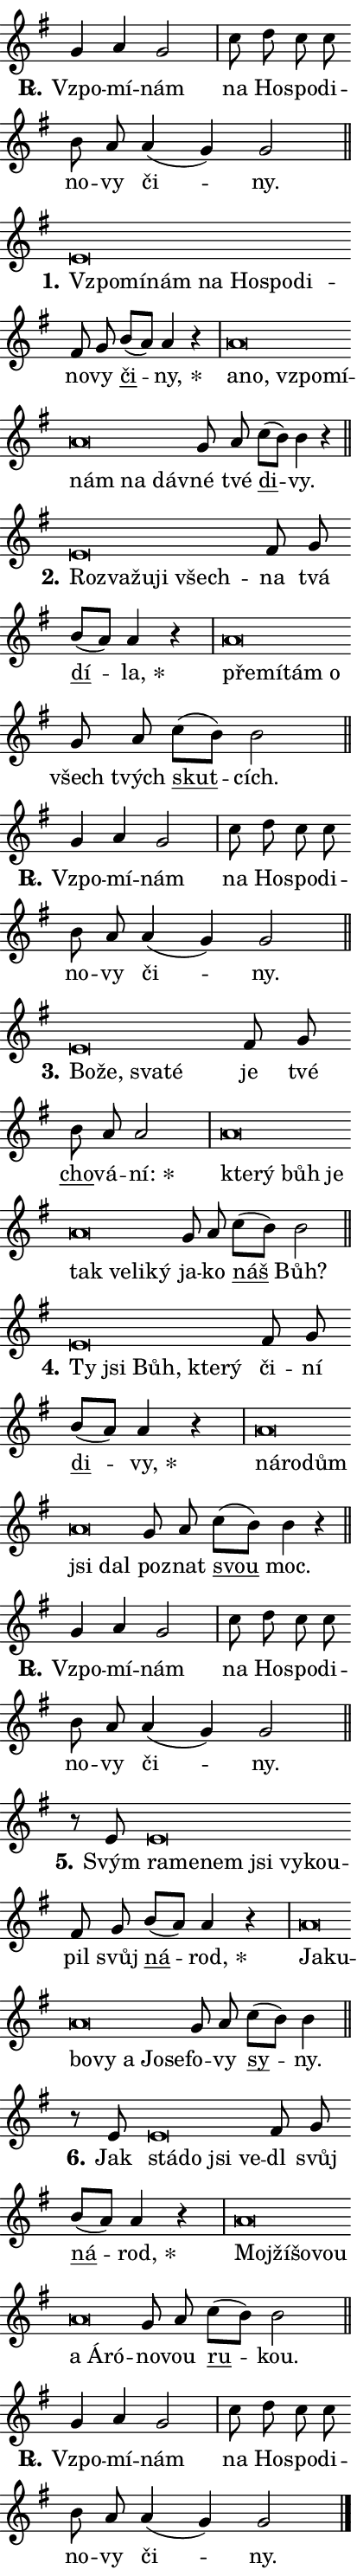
\version "2.24.0"
\header { tagline = "" }
\paper {
  indent = 0\cm
  top-margin = 0\cm
  right-margin = 0.13\cm % to fit lyric hyphens
  bottom-margin = 0\cm
  left-margin = 0\cm
  paper-width = 7\cm
  page-breaking = #ly:one-page-breaking
  system-system-spacing.basic-distance = #11
  score-system-spacing.basic-distance = #11
  ragged-last = ##f
}


%% Author: Thomas Morley
%% https://lists.gnu.org/archive/html/lilypond-user/2020-05/msg00002.html
#(define (line-position grob)
"Returns position of @var[grob} in current system:
   @code{'start}, if at first time-step
   @code{'end}, if at last time-step
   @code{'middle} otherwise
"
  (let* ((col (ly:item-get-column grob))
         (ln (ly:grob-object col 'left-neighbor))
         (rn (ly:grob-object col 'right-neighbor))
         (col-to-check-left (if (ly:grob? ln) ln col))
         (col-to-check-right (if (ly:grob? rn) rn col))
         (break-dir-left
           (and
             (ly:grob-property col-to-check-left 'non-musical #f)
             (ly:item-break-dir col-to-check-left)))
         (break-dir-right
           (and
             (ly:grob-property col-to-check-right 'non-musical #f)
             (ly:item-break-dir col-to-check-right))))
        (cond ((eqv? 1 break-dir-left) 'start)
              ((eqv? -1 break-dir-right) 'end)
              (else 'middle))))

#(define (tranparent-at-line-position vctor)
  (lambda (grob)
  "Relying on @code{line-position} select the relevant enry from @var{vctor}.
Used to determine transparency,"
    (case (line-position grob)
      ((end) (not (vector-ref vctor 0)))
      ((middle) (not (vector-ref vctor 1)))
      ((start) (not (vector-ref vctor 2))))))

noteHeadBreakVisibility =
#(define-music-function (break-visibility)(vector?)
"Makes @code{NoteHead}s transparent relying on @var{break-visibility}"
#{
  \override NoteHead.transparent =
    #(tranparent-at-line-position break-visibility)
#})

#(define delete-ledgers-for-transparent-note-heads
  (lambda (grob)
    "Reads whether a @code{NoteHead} is transparent.
If so this @code{NoteHead} is removed from @code{'note-heads} from
@var{grob}, which is supposed to be @code{LedgerLineSpanner}.
As a result ledgers are not printed for this @code{NoteHead}"
    (let* ((nhds-array (ly:grob-object grob 'note-heads))
           (nhds-list
             (if (ly:grob-array? nhds-array)
                 (ly:grob-array->list nhds-array)
                 '()))
           ;; Relies on the transparent-property being done before
           ;; Staff.LedgerLineSpanner.after-line-breaking is executed.
           ;; This is fragile ...
           (to-keep
             (remove
               (lambda (nhd)
                 (ly:grob-property nhd 'transparent #f))
               nhds-list)))
      ;; TODO find a better method to iterate over grob-arrays, similiar
      ;; to filter/remove etc for lists
      ;; For now rebuilt from scratch
      (set! (ly:grob-object grob 'note-heads)  '())
      (for-each
        (lambda (nhd)
          (ly:pointer-group-interface::add-grob grob 'note-heads nhd))
        to-keep))))

squashNotes = {
  \override NoteHead.X-extent = #'(-0.2 . 0.2)
  \override NoteHead.Y-extent = #'(-0.75 . 0)
  \override NoteHead.stencil =
    #(lambda (grob)
       (let ((pos (ly:grob-property grob 'staff-position)))
         (begin
           (if (< pos -7) (display "ERROR: Lower brevis then expected\n") (display ""))
           (if (<= pos -6) ly:text-interface::print ly:note-head::print))))
}
unSquashNotes = {
  \revert NoteHead.X-extent
  \revert NoteHead.Y-extent
  \revert NoteHead.stencil
}

hideNotes = \noteHeadBreakVisibility #begin-of-line-visible
unHideNotes = \noteHeadBreakVisibility #all-visible

% work-around for resetting accidentals
% https://lilypond.org/doc/v2.23/Documentation/notation/displaying-rhythms#unmetered-music
cadenzaMeasure = {
  \cadenzaOff
  \partial 1024 s1024
  \cadenzaOn
}

#(define-markup-command (accent layout props text) (markup?)
  "Underline accented syllable"
  (interpret-markup layout props
    #{\markup \override #'(offset . 4.3) \underline { #text }#}))

responsum = \markup \concat {
  "R" \hspace #-1.05 \path #0.1 #'((moveto 0 0.07) (lineto 0.9 0.8)) \hspace #0.05 "."
}

spaceSize = #0.6828661417322834 % exact space size for TeX Gyre Schola

\layout {
  \context {
    \Staff
    \remove "Time_signature_engraver"
    \override LedgerLineSpanner.after-line-breaking = #delete-ledgers-for-transparent-note-heads
  }
  \context {
    \Lyrics {
      \override LyricSpace.minimum-distance = \spaceSize
      \override LyricText.font-name = #"TeX Gyre Schola"
      \override LyricText.font-size = 1
      \override StanzaNumber.font-name = #"TeX Gyre Schola Bold"
      \override StanzaNumber.font-size = 1
    }
  }
  \context {
    \Score 
    \override NoteHead.text =
      #(lambda (grob) 
        (let ((pos (ly:grob-property grob 'staff-position)))
          #{\markup {
            \combine
              \halign #-0.55 \raise #(if (= pos -6) 0 0.5) \override #'(thickness . 2) \draw-line #'(3.2 . 0)
              \musicglyph "noteheads.sM1"
          }#}))
  }
}

% magnetic-lyrics.ily
%
%   written by
%     Jean Abou Samra <jean@abou-samra.fr>
%     Werner Lemberg <wl@gnu.org>
%
%   adapted by
%     Jiri Hon <jiri.hon@gmail.com>
%
% Version 2022-Apr-15

% https://www.mail-archive.com/lilypond-user@gnu.org/msg149350.html

#(define (Left_hyphen_pointer_engraver context)
   "Collect syllable-hyphen-syllable occurrences in lyrics and store
them in properties.  This engraver only looks to the left.  For
example, if the lyrics input is @code{foo -- bar}, it does the
following.

@itemize @bullet
@item
Set the @code{text} property of the @code{LyricHyphen} grob between
@q{foo} and @q{bar} to @code{foo}.

@item
Set the @code{left-hyphen} property of the @code{LyricText} grob with
text @q{foo} to the @code{LyricHyphen} grob between @q{foo} and
@q{bar}.
@end itemize

Use this auxiliary engraver in combination with the
@code{lyric-@/text::@/apply-@/magnetic-@/offset!} hook."
   (let ((hyphen #f)
         (text #f))
     (make-engraver
      (acknowledgers
       ((lyric-syllable-interface engraver grob source-engraver)
        (set! text grob)))
      (end-acknowledgers
       ((lyric-hyphen-interface engraver grob source-engraver)
        ;(when (not (grob::has-interface grob 'lyric-space-interface))
          (set! hyphen grob)));)
      ((stop-translation-timestep engraver)
       (when (and text hyphen)
         (ly:grob-set-object! text 'left-hyphen hyphen))
       (set! text #f)
       (set! hyphen #f)))))

#(define (lyric-text::apply-magnetic-offset! grob)
   "If the space between two syllables is less than the value in
property @code{LyricText@/.details@/.squash-threshold}, move the right
syllable to the left so that it gets concatenated with the left
syllable.

Use this function as a hook for
@code{LyricText@/.after-@/line-@/breaking} if the
@code{Left_@/hyphen_@/pointer_@/engraver} is active."
   (let ((hyphen (ly:grob-object grob 'left-hyphen #f)))
     (when hyphen
       (let ((left-text (ly:spanner-bound hyphen LEFT)))
         (when (grob::has-interface left-text 'lyric-syllable-interface)
           (let* ((common (ly:grob-common-refpoint grob left-text X))
                  (this-x-ext (ly:grob-extent grob common X))
                  (left-x-ext
                   (begin
                     ;; Trigger magnetism for left-text.
                     (ly:grob-property left-text 'after-line-breaking)
                     (ly:grob-extent left-text common X)))
                  ;; `delta` is the gap width between two syllables.
                  (delta (- (interval-start this-x-ext)
                            (interval-end left-x-ext)))
                  (details (ly:grob-property grob 'details))
                  (threshold (assoc-get 'squash-threshold details 0.2)))
             (when (< delta threshold)
               (let* (;; We have to manipulate the input text so that
                      ;; ligatures crossing syllable boundaries are not
                      ;; disabled.  For languages based on the Latin
                      ;; script this is essentially a beautification.
                      ;; However, for non-Western scripts it can be a
                      ;; necessity.
                      (lt (ly:grob-property left-text 'text))
                      (rt (ly:grob-property grob 'text))
                      (is-space (grob::has-interface hyphen 'lyric-space-interface))
                      (space (if is-space " " ""))
                      (extra-delta (if is-space spaceSize 0))
                      ;; Append new syllable.
                      (ltrt-space (if (and (string? lt) (string? rt))
                                (string-append lt space rt)
                                (make-concat-markup (list lt space rt))))
                      ;; Right-align `ltrt` to the right side.
                      (ltrt-space-markup (grob-interpret-markup
                               grob
                               (make-translate-markup
                                (cons (interval-length this-x-ext) 0)
                                (make-right-align-markup ltrt-space)))))
                 (begin
                   ;; Don't print `left-text`.
                   (ly:grob-set-property! left-text 'stencil #f)
                   ;; Set text and stencil (which holds all collected
                   ;; syllables so far) and shift it to the left.
                   (ly:grob-set-property! grob 'text ltrt-space)
                   (ly:grob-set-property! grob 'stencil ltrt-space-markup)
                   (ly:grob-translate-axis! grob (- (- delta extra-delta)) X))))))))))


#(define (lyric-hyphen::displace-bounds-first grob)
   ;; Make very sure this callback isn't triggered too early.
   (let ((left (ly:spanner-bound grob LEFT))
         (right (ly:spanner-bound grob RIGHT)))
     (ly:grob-property left 'after-line-breaking)
     (ly:grob-property right 'after-line-breaking)
     (ly:lyric-hyphen::print grob)))

squashThreshold = #0.4

\layout {
  \context {
    \Lyrics
    \consists #Left_hyphen_pointer_engraver
    \override LyricText.after-line-breaking =
      #lyric-text::apply-magnetic-offset!
    \override LyricHyphen.stencil = #lyric-hyphen::displace-bounds-first
    \override LyricText.details.squash-threshold = \squashThreshold
    \override LyricHyphen.minimum-distance = 0
    \override LyricHyphen.minimum-length = \squashThreshold
  }
}

squashText = \override LyricText.details.squash-threshold = 9999
unSquashText = \override LyricText.details.squash-threshold = \squashThreshold

leftText = \override LyricText.self-alignment-X = #LEFT
unLeftText = \revert LyricText.self-alignment-X

starOffset = #(lambda (grob) 
                (let ((x_offset (ly:self-alignment-interface::aligned-on-x-parent grob)))
                  (if (= x_offset 0) 0 (+ x_offset 1.2))))

star = #(define-music-function (syllable)(string?)
"Append star separator at the end of a syllable"
#{
  \once \override LyricText.X-offset = #starOffset
  \lyricmode { \markup {
    #syllable
    \override #'((font-name . "TeX Gyre Schola Bold")) \hspace #0.2 \lower #0.65 \larger "*"
  } }
#})

starAccent = #(define-music-function (syllable)(string?)
"Append star separator at the end of a syllable and make accent"
#{
  \once \override LyricText.X-offset = #starOffset
  \lyricmode { \markup {
    \accent #syllable
    \override #'((font-name . "TeX Gyre Schola Bold")) \hspace #0.2 \lower #0.65 \larger "*"
  } }
#})

breath = #(define-music-function (syllable)(string?)
"Append breathing indicator at the end of a syllable"
#{
  \lyricmode { \markup { #syllable "+" } }
#})

optionalBreath = #(define-music-function (syllable)(string?)
"Append optional breathing indicator at the end of a syllable"
#{
  \lyricmode { \markup { #syllable "(+)" } }
#})


\score {
    <<
        \new Voice = "melody" { \cadenzaOn \key g \major \relative { g'4 a g2 \cadenzaMeasure \bar "|" c8 d \bar "" c c \bar "" b a \bar "" a4( g) g2 \cadenzaMeasure \bar "||" \break } }
        \new Lyrics \lyricsto "melody" { \lyricmode { \set stanza = \responsum
Vzpo -- mí -- nám na Ho -- spo -- di -- no -- vy či -- ny. } }
    >>
    \layout {}
}

\score {
    <<
        \new Voice = "melody" { \cadenzaOn \key g \major \relative { \squashNotes e'\breve*1/16 \hideNotes \breve*1/16 \bar "" \breve*1/16 \bar "" \breve*1/16 \bar "" \breve*1/16 \bar "" \breve*1/16 \breve*1/16 \bar "" \unHideNotes \unSquashNotes fis8 g \bar "" b[( a)] a4 r \cadenzaMeasure \bar "|" \squashNotes a\breve*1/16 \hideNotes \breve*1/16 \bar "" \breve*1/16 \bar "" \breve*1/16 \bar "" \breve*1/16 \bar "" \breve*1/16 \breve*1/16 \bar "" \unHideNotes \unSquashNotes g8 a \bar "" c[( b)] b4 r \cadenzaMeasure \bar "||" \break } }
        \new Lyrics \lyricsto "melody" { \lyricmode { \set stanza = "1."
\leftText Vzpo -- \squashText mí -- nám na Ho -- spo -- di -- \unLeftText \unSquashText no -- vy \markup \accent či -- \star ny, \leftText a -- \squashText no, vzpo -- mí -- nám na dáv -- \unLeftText \unSquashText né tvé \markup \accent di -- vy. } }
    >>
    \layout {}
}

\score {
    <<
        \new Voice = "melody" { \cadenzaOn \key g \major \relative { \squashNotes e'\breve*1/16 \hideNotes \breve*1/16 \bar "" \breve*1/16 \bar "" \breve*1/16 \breve*1/16 \bar "" \unHideNotes \unSquashNotes fis8 g \bar "" b[( a)] a4 r \cadenzaMeasure \bar "|" \squashNotes a\breve*1/16 \hideNotes \breve*1/16 \bar "" \breve*1/16 \breve*1/16 \bar "" \unHideNotes \unSquashNotes g8 a \bar "" c[( b)] b2 \cadenzaMeasure \bar "||" \break } }
        \new Lyrics \lyricsto "melody" { \lyricmode { \set stanza = "2."
\leftText Roz -- \squashText va -- žu -- ji všech -- \unLeftText \unSquashText na tvá \markup \accent dí -- \star la, \leftText pře -- \squashText mí -- tám o \unLeftText \unSquashText všech tvých \markup \accent skut -- cích. } }
    >>
    \layout {}
}

\score {
    <<
        \new Voice = "melody" { \cadenzaOn \key g \major \relative { g'4 a g2 \cadenzaMeasure \bar "|" c8 d \bar "" c c \bar "" b a \bar "" a4( g) g2 \cadenzaMeasure \bar "||" \break } }
        \new Lyrics \lyricsto "melody" { \lyricmode { \set stanza = \responsum
Vzpo -- mí -- nám na Ho -- spo -- di -- no -- vy či -- ny. } }
    >>
    \layout {}
}

\score {
    <<
        \new Voice = "melody" { \cadenzaOn \key g \major \relative { \squashNotes e'\breve*1/16 \hideNotes \breve*1/16 \bar "" \breve*1/16 \breve*1/16 \bar "" \unHideNotes \unSquashNotes fis8 g \bar "" b a a2 \cadenzaMeasure \bar "|" \squashNotes a\breve*1/16 \hideNotes \breve*1/16 \bar "" \breve*1/16 \bar "" \breve*1/16 \bar "" \breve*1/16 \bar "" \breve*1/16 \bar "" \breve*1/16 \breve*1/16 \bar "" \unHideNotes \unSquashNotes g8 a \bar "" c[( b)] b2 \cadenzaMeasure \bar "||" \break } }
        \new Lyrics \lyricsto "melody" { \lyricmode { \set stanza = "3."
\leftText Bo -- \squashText že, sva -- té \unLeftText \unSquashText je tvé \markup \accent cho -- vá -- \star ní: \leftText kte -- \squashText rý bůh je tak ve -- li -- ký \unLeftText \unSquashText ja -- ko \markup \accent náš Bůh? } }
    >>
    \layout {}
}

\score {
    <<
        \new Voice = "melody" { \cadenzaOn \key g \major \relative { \squashNotes e'\breve*1/16 \hideNotes \breve*1/16 \bar "" \breve*1/16 \bar "" \breve*1/16 \breve*1/16 \bar "" \unHideNotes \unSquashNotes fis8 g \bar "" b[( a)] a4 r \cadenzaMeasure \bar "|" \squashNotes a\breve*1/16 \hideNotes \breve*1/16 \bar "" \breve*1/16 \bar "" \breve*1/16 \breve*1/16 \bar "" \unHideNotes \unSquashNotes g8 a \bar "" c[( b)] b4 r \cadenzaMeasure \bar "||" \break } }
        \new Lyrics \lyricsto "melody" { \lyricmode { \set stanza = "4."
\leftText Ty \squashText jsi Bůh, kte -- rý \unLeftText \unSquashText či -- ní \markup \accent di -- \star vy, \leftText ná -- \squashText ro -- dům jsi dal \unLeftText \unSquashText po -- znat \markup \accent svou moc. } }
    >>
    \layout {}
}

\score {
    <<
        \new Voice = "melody" { \cadenzaOn \key g \major \relative { g'4 a g2 \cadenzaMeasure \bar "|" c8 d \bar "" c c \bar "" b a \bar "" a4( g) g2 \cadenzaMeasure \bar "||" \break } }
        \new Lyrics \lyricsto "melody" { \lyricmode { \set stanza = \responsum
Vzpo -- mí -- nám na Ho -- spo -- di -- no -- vy či -- ny. } }
    >>
    \layout {}
}

\score {
    <<
        \new Voice = "melody" { \cadenzaOn \key g \major \relative { r8 e'8 \squashNotes e\breve*1/16 \hideNotes \breve*1/16 \bar "" \breve*1/16 \bar "" \breve*1/16 \bar "" \breve*1/16 \breve*1/16 \bar "" \unHideNotes \unSquashNotes fis8 g \bar "" b[( a)] a4 r \cadenzaMeasure \bar "|" \squashNotes a\breve*1/16 \hideNotes \breve*1/16 \bar "" \breve*1/16 \bar "" \breve*1/16 \bar "" \breve*1/16 \bar "" \breve*1/16 \breve*1/16 \bar "" \unHideNotes \unSquashNotes g8 a \bar "" c[( b)] b4 \cadenzaMeasure \bar "||" \break } }
        \new Lyrics \lyricsto "melody" { \lyricmode { \set stanza = "5."
Svým \leftText ra -- \squashText me -- nem jsi vy -- kou -- \unLeftText \unSquashText pil svůj \markup \accent ná -- \star rod, \leftText Ja -- \squashText ku -- bo -- vy a Jo -- se -- \unLeftText \unSquashText fo -- vy \markup \accent sy -- ny. } }
    >>
    \layout {}
}

\score {
    <<
        \new Voice = "melody" { \cadenzaOn \key g \major \relative { r8 e'8 \squashNotes e\breve*1/16 \hideNotes \breve*1/16 \bar "" \breve*1/16 \breve*1/16 \bar "" \unHideNotes \unSquashNotes fis8 g \bar "" b[( a)] a4 r \cadenzaMeasure \bar "|" \squashNotes a\breve*1/16 \hideNotes \breve*1/16 \bar "" \breve*1/16 \bar "" \breve*1/16 \bar "" \breve*1/16 \bar "" \breve*1/16 \breve*1/16 \bar "" \unHideNotes \unSquashNotes g8 a \bar "" c[( b)] b2 \cadenzaMeasure \bar "||" \break } }
        \new Lyrics \lyricsto "melody" { \lyricmode { \set stanza = "6."
Jak \leftText stá -- \squashText do jsi ve -- \unLeftText \unSquashText dl svůj \markup \accent ná -- \star rod, \leftText Moj -- \squashText ží -- šo -- vou a Á -- ró -- \unLeftText \unSquashText no -- vou \markup \accent ru -- kou. } }
    >>
    \layout {}
}

\score {
    <<
        \new Voice = "melody" { \cadenzaOn \key g \major \relative { g'4 a g2 \cadenzaMeasure \bar "|" c8 d \bar "" c c \bar "" b a \bar "" a4( g) g2 \cadenzaMeasure \bar "||" \break } \bar "|." }
        \new Lyrics \lyricsto "melody" { \lyricmode { \set stanza = \responsum
Vzpo -- mí -- nám na Ho -- spo -- di -- no -- vy či -- ny. } }
    >>
    \layout {}
}
